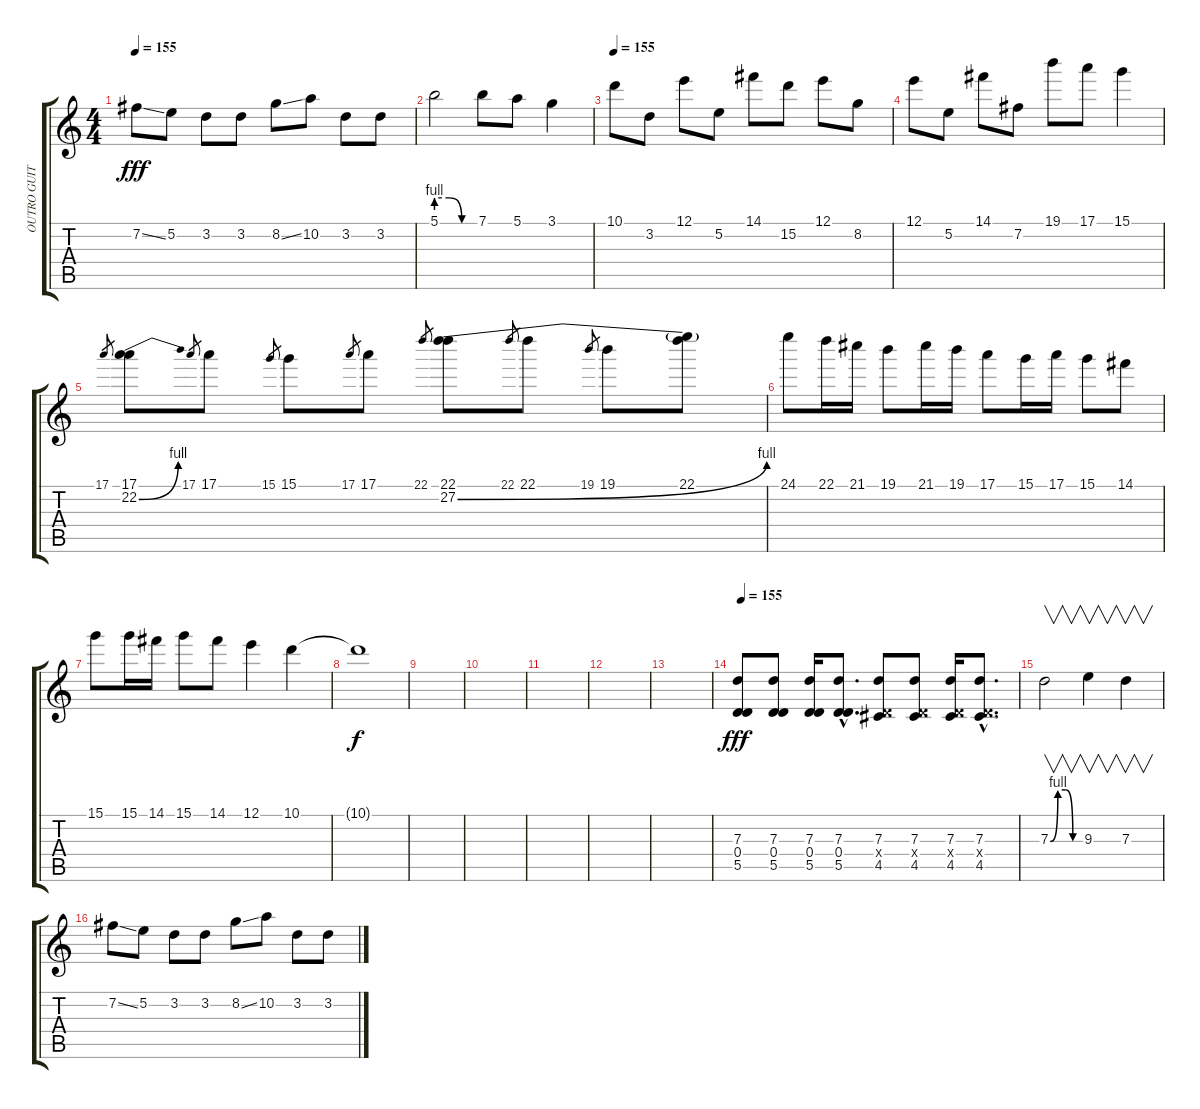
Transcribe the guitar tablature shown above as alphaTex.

\track ("OUTRO GUITAR" "OUTRO GUIT") {instrument overdrivenguitar}
\staff {score tabs}
\tuning (E4 B3 G3 D3 A2 E2) {hide}
\ts (4 4)
\tempo 155
\clef g2
\ks c
7.2{ss}.8{dy fff} 5.2.8 3.2.8 3.2.8 8.2{ss}.8 10.2.8 3.2.8 3.2.8 |
5.1{be (custom 0 4 20 4 40 0 60 0)}.2 7.1.8 5.1.8 3.1.4 |
\tempo 155
10.1.8 3.2.8 12.1.8 5.2.8 14.1.8 15.2.8 12.1.8 8.2.8 |
12.1.8 5.2.8 14.1.8 7.2.8 19.1.8 17.1.8 15.1.4 |
17.1.8{gr} (17.1 22.2{be (bend 0 0 60 4)}).8 17.1.8{gr} 17.1.8 15.1.8{gr} 15.1.8 17.1.8{gr} 17.1.8 22.1.8{gr} (22.1 27.2{be (bend 0 0 60 4)}).8 22.1.8{gr} 22.1.8 19.1.8{gr} 19.1.8 (22.1 27.2{t}).8 |
24.1.8 22.1.16 21.1.16 19.1.8 21.1.16 19.1.16 17.1.8 15.1.16 17.1.16 15.1.8 14.1.8 |
15.1.8 15.1.16 14.1.16 15.1.8 14.1.8 12.1.4 10.1.4 |
10.1{t}.1{dy f} |
|
|
|
|
|
\tempo 155
(7.3 0.4 5.5).8{dy fff instrument distortionguitar} (7.3 0.4 5.5).8 (7.3 0.4 5.5).16 (7.3{hac} 0.4{hac} 5.5{hac}).8{d} (7.3 0.4{x} 4.5).8 (7.3 0.4{x} 4.5).8 (7.3 0.4{x} 4.5).16 (7.3{hac} 0.4{hac x} 4.5{hac}).8{d} |
7.3{be (custom 0 0 15 4 30 4 45 0 60 0)}.2{v} 9.3.4{v} 7.3.4{v} |
7.2{ss}.8 5.2.8 3.2.8 3.2.8 8.2{ss}.8 10.2.8 3.2.8 3.2.8
